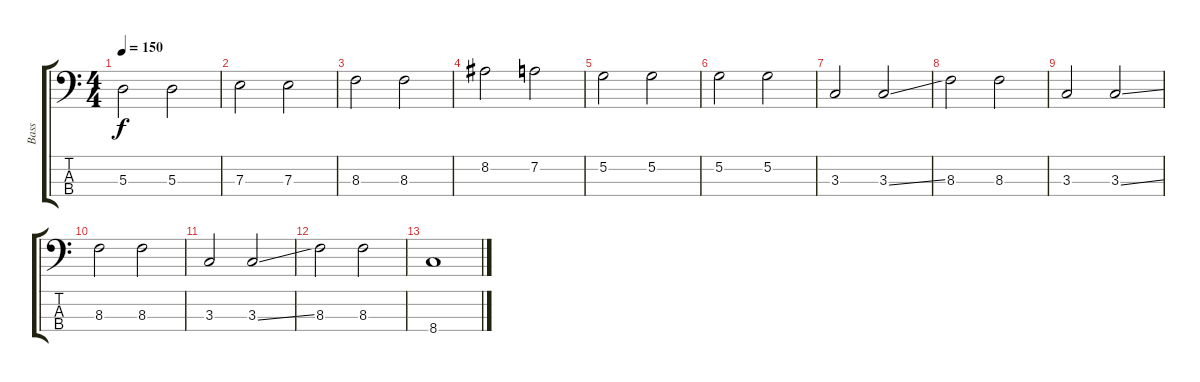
\track ("Bass" "Bass") {instrument electricbassfinger}
\staff {score tabs}
\tuning (G2 D2 A1 E1) {hide}
\ts (4 4)
\tempo 150
\clef f4
\ks c
5.3.2{dy f} 5.3.2 |
7.3.2 7.3.2 |
8.3.2 8.3.2 |
8.2.2 7.2.2 |
5.2.2 5.2.2 |
5.2.2 5.2.2 |
3.3.2 3.3{ss}.2 |
8.3.2 8.3.2 |
3.3.2 3.3{ss}.2 |
8.3.2 8.3.2 |
3.3.2 3.3{ss}.2 |
8.3.2 8.3.2 |
8.4.1
